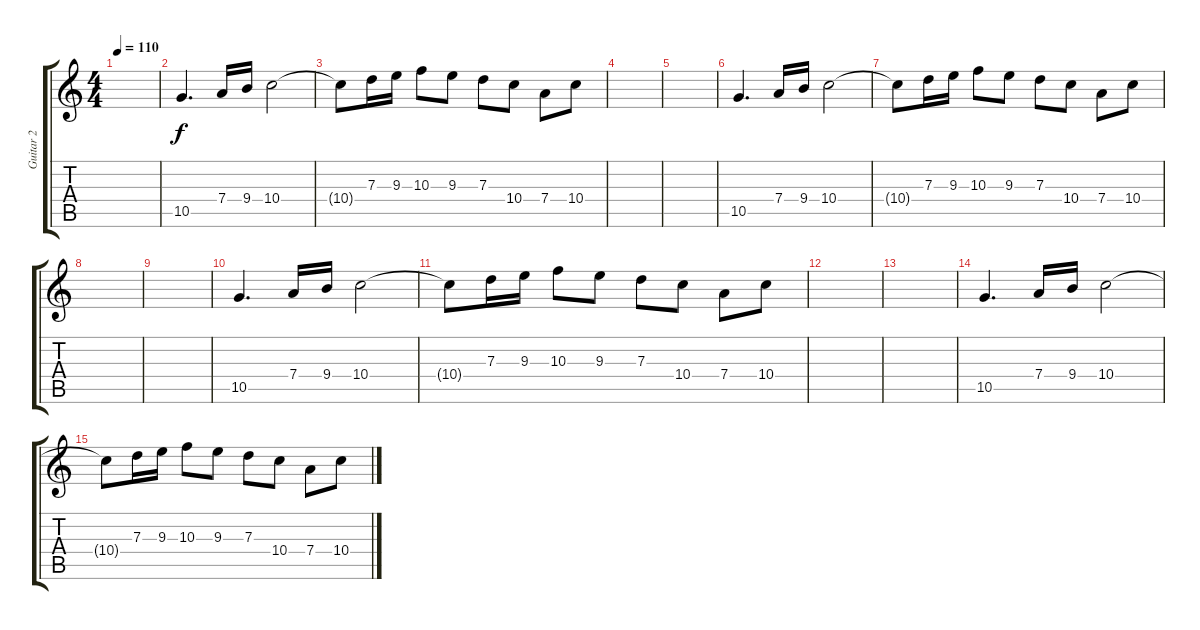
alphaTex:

\track ("Guitar 2" "Guitar 2") {instrument distortionguitar}
\staff {score tabs}
\tuning (E4 B3 G3 D3 A2 E2) {hide}
\ts (4 4)
\tempo 110
\clef g2
\ks c
|
10.5.4{d} 7.4.16 9.4.16 10.4.2 |
10.4{t}.8 7.3.16 9.3.16 10.3.8 9.3.8 7.3.8 10.4.8 7.4.8 10.4.8 |
|
|
10.5.4{d} 7.4.16 9.4.16 10.4.2 |
10.4{t}.8 7.3.16 9.3.16 10.3.8 9.3.8 7.3.8 10.4.8 7.4.8 10.4.8 |
|
|
10.5.4{d} 7.4.16 9.4.16 10.4.2 |
10.4{t}.8 7.3.16 9.3.16 10.3.8 9.3.8 7.3.8 10.4.8 7.4.8 10.4.8 |
|
|
10.5.4{d} 7.4.16 9.4.16 10.4.2 |
10.4{t}.8 7.3.16 9.3.16 10.3.8 9.3.8 7.3.8 10.4.8 7.4.8 10.4.8
